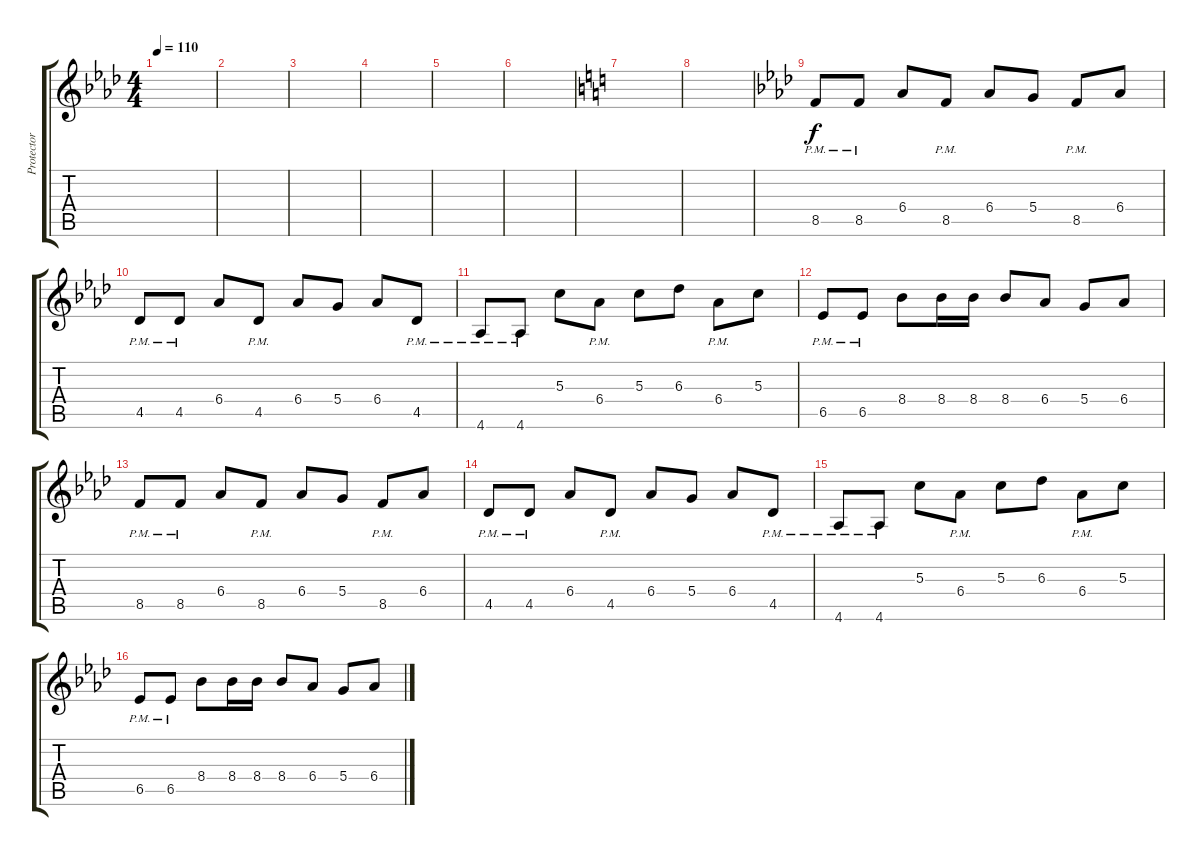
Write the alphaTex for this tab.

\track ("Protector" "Protector") {instrument overdrivenguitar}
\staff {score tabs}
\tuning (E4 B3 G3 D3 A2 E2) {hide}
\ts (4 4)
\tempo 110
\clef g2
\ks fminor
|
|
|
|
|
|
\ks c
|
|
\ks fminor
8.5{pm}.8 8.5{pm}.8 6.4.8 8.5{pm}.8 6.4.8 5.4.8 8.5{pm}.8 6.4.8 |
4.5{pm}.8 4.5{pm}.8 6.4.8 4.5{pm}.8 6.4.8 5.4.8 6.4.8 4.5{pm}.8 |
4.6{pm}.8 4.6{pm}.8 5.3.8 6.4{pm}.8 5.3.8 6.3.8 6.4{pm}.8 5.3.8 |
6.5{pm}.8 6.5{pm}.8 8.4.8 8.4.16 8.4.16 8.4.8 6.4.8 5.4.8 6.4.8 |
8.5{pm}.8 8.5{pm}.8 6.4.8 8.5{pm}.8 6.4.8 5.4.8 8.5{pm}.8 6.4.8 |
4.5{pm}.8 4.5{pm}.8 6.4.8 4.5{pm}.8 6.4.8 5.4.8 6.4.8 4.5{pm}.8 |
4.6{pm}.8 4.6{pm}.8 5.3.8 6.4{pm}.8 5.3.8 6.3.8 6.4{pm}.8 5.3.8 |
6.5{pm}.8 6.5{pm}.8 8.4.8 8.4.16 8.4.16 8.4.8 6.4.8 5.4.8 6.4.8
